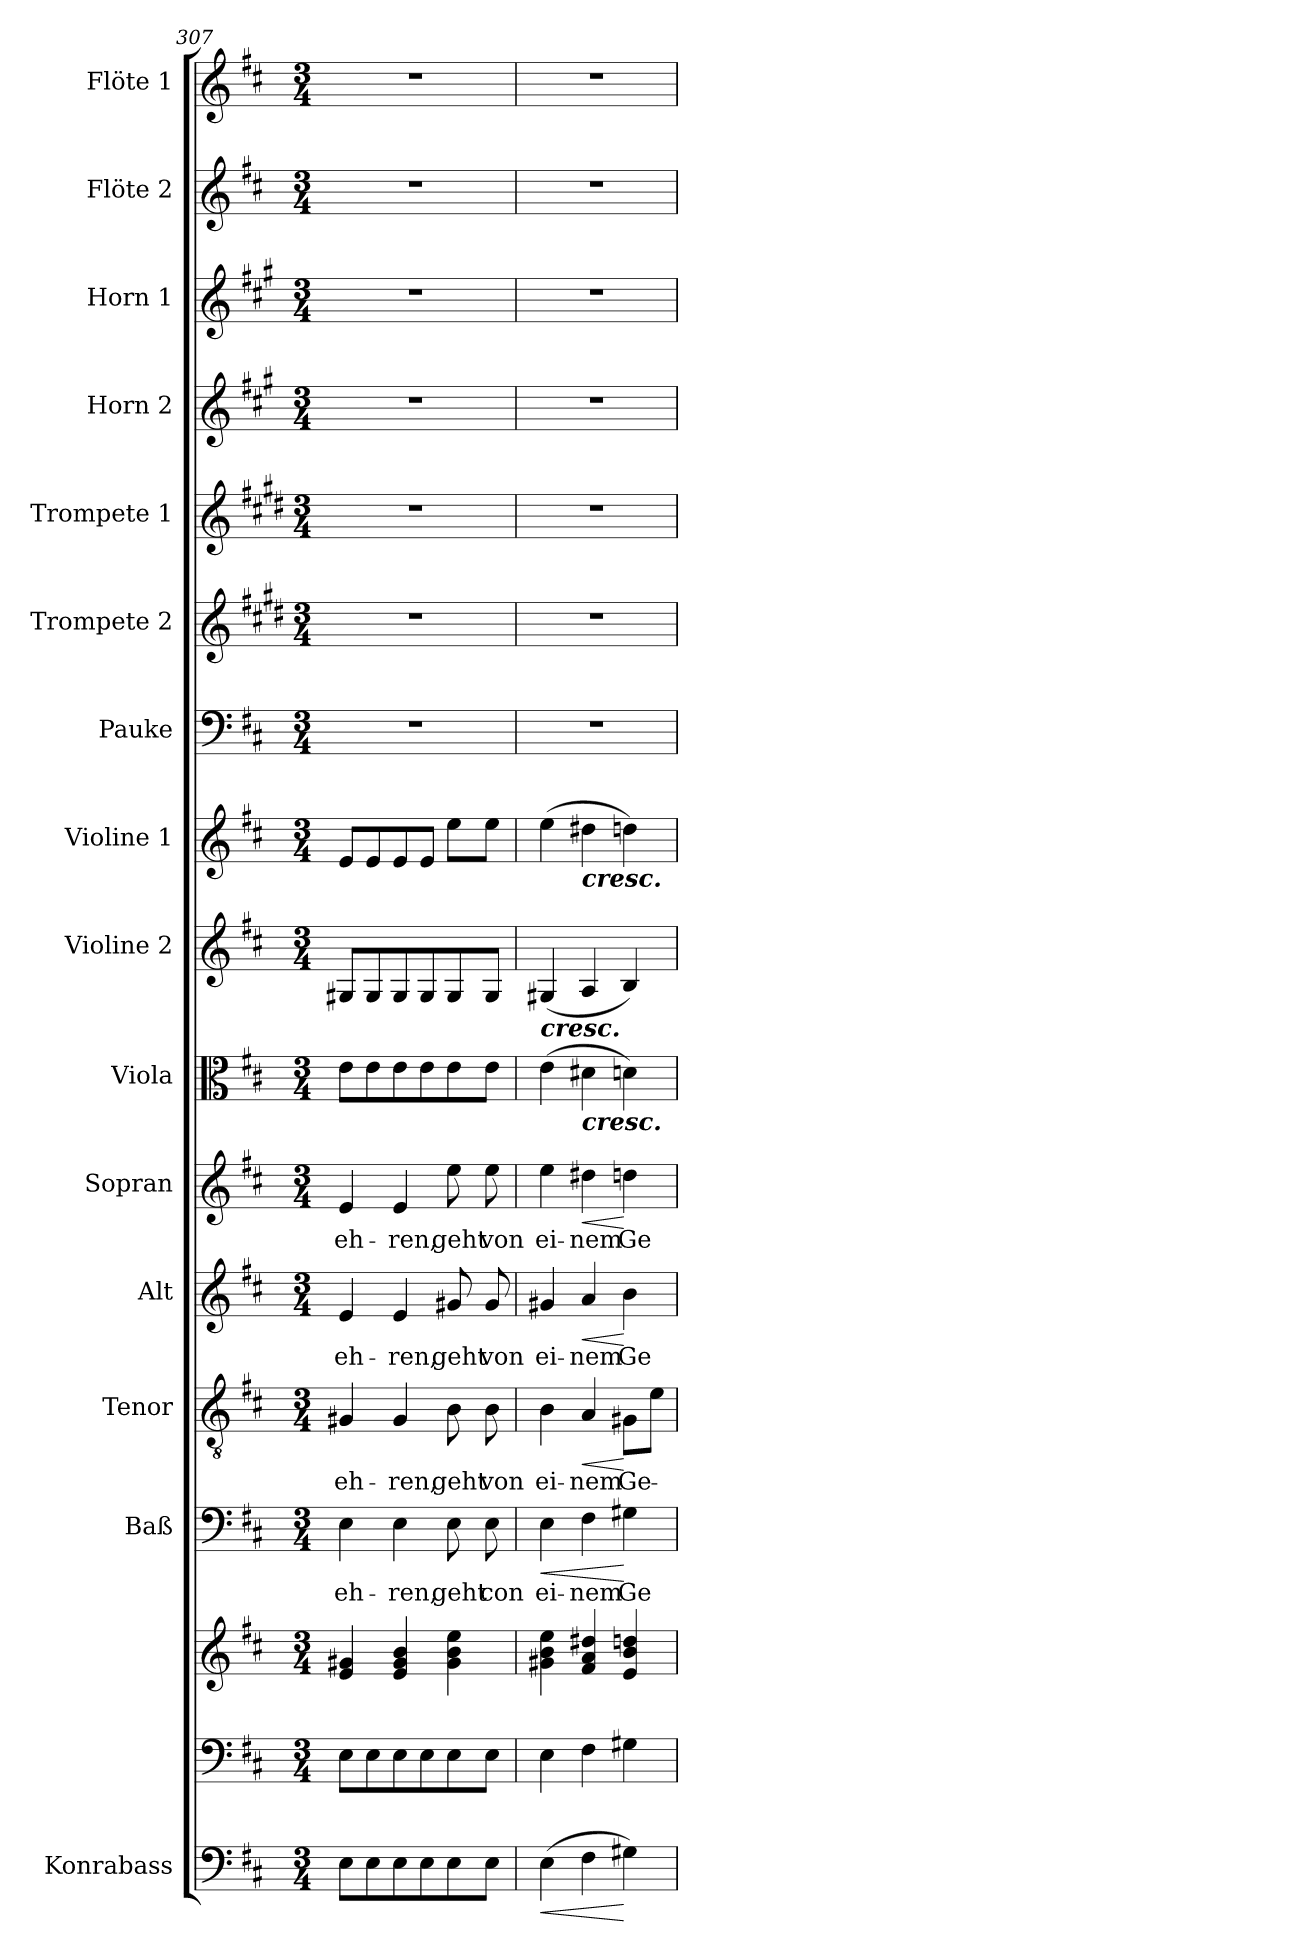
**kern	**dynam	**kern	**kern	**kern	**text	**dynam	**kern	**text	**dynam	**kern	**text	**dynam	**kern	**text	**dynam	**kern	**kern	**kern	**kern	**kern	**kern	**kern	**kern	**kern	**kern
*part16	*part16	*part15	*part15	*part14	*part14	*part14	*part13	*part13	*part13	*part12	*part12	*part12	*part11	*part11	*part11	*part10	*part9	*part8	*part7	*part6	*part5	*part4	*part3	*part2	*part1
*staff17	*staff17	*staff16	*staff15	*staff14	*staff14	*staff14	*staff13	*staff13	*staff13	*staff12	*staff12	*staff12	*staff11	*staff11	*staff11	*staff10	*staff9	*staff8	*staff7	*staff6	*staff5	*staff4	*staff3	*staff2	*staff1
*I"Konrabass	*	*	*	*I"Baß	*	*	*I"Tenor	*	*	*I"Alt	*	*	*I"Sopran	*	*	*I"Viola	*I"Violine 2	*I"Violine 1	*I"Pauke	*I"Trompete 2	*I"Trompete 1	*I"Horn 2	*I"Horn 1	*I"Flöte 2	*I"Flöte 1
*I'Kb.	*	*	*	*I'Baß	*	*	*I'Ten	*	*	*I'Alt	*	*	*I'Sop	*	*	*I'Vla.	*I'Vln. 2	*I'Vln. 1	*I'Pk.	*I'Trp. 2	*I'Trp. 1	*I'Hrn. 2	*I'Hrn. 1	*I'Fl. 2	*I'Fl. 1
*clefF4	*	*clefF4	*clefG2	*clefF4	*	*	*clefGv2	*	*	*clefG2	*	*	*clefG2	*	*	*clefC3	*clefG2	*clefG2	*clefF4	*clefG2	*clefG2	*clefG2	*clefG2	*clefG2	*clefG2
*ITrd7c12	*	*	*	*	*	*	*	*	*	*	*	*	*	*	*	*	*	*	*	*ITrd1c2	*ITrd1c2	*ITrd4c7	*ITrd4c7	*	*
*k[f#c#]	*	*k[f#c#]	*k[f#c#]	*k[f#c#]	*	*	*k[f#c#]	*	*	*k[f#c#]	*	*	*k[f#c#]	*	*	*k[f#c#]	*k[f#c#]	*k[f#c#]	*k[f#c#]	*k[f#c#]	*k[f#c#]	*k[f#c#]	*k[f#c#]	*k[f#c#]	*k[f#c#]
*D:	*	*D:	*D:	*D:	*	*	*D:	*	*	*D:	*	*	*D:	*	*	*D:	*D:	*D:	*D:	*D:	*D:	*D:	*D:	*D:	*D:
*M3/4	*	*M3/4	*M3/4	*M3/4	*	*	*M3/4	*	*	*M3/4	*	*	*M3/4	*	*	*M3/4	*M3/4	*M3/4	*M3/4	*M3/4	*M3/4	*M3/4	*M3/4	*M3/4	*M3/4
=307	=307	=307	=307	=307	=307	=307	=307	=307	=307	=307	=307	=307	=307	=307	=307	=307	=307	=307	=307	=307	=307	=307	=307	=307	=307
!	!	!	!	!	!LO:LY:b	!	!	!LO:LY:b	!	!	!LO:LY:b	!	!	!LO:LY:b	!	!	!	!	!	!	!	!	!	!	!
8EE\L	.	8E\L	4e/ 4g#X/	4E\	-eh-	.	4G#X/	-eh-	.	4e/	-eh-	.	4e/	-eh-	.	8e\L	8G#X/L	8e/L	2.r	2.r	2.r	2.r	2.r	2.r	2.r
8EE\	.	8E\	.	.	.	.	.	.	.	.	.	.	.	.	.	8e\	8G#/	8e/	.	.	.	.	.	.	.
!	!	!	!	!	!LO:LY:b	!	!	!LO:LY:b	!	!	!LO:LY:b	!	!	!LO:LY:b	!	!	!	!	!	!	!	!	!	!	!
8EE\	.	8E\	4e/ 4g#/ 4b/	4E\	-ren,	.	4G#/	-ren,	.	4e/	-ren,	.	4e/	-ren,	.	8e\	8G#/	8e/	.	.	.	.	.	.	.
8EE\	.	8E\	.	.	.	.	.	.	.	.	.	.	.	.	.	8e\	8G#/	8e/J	.	.	.	.	.	.	.
!	!	!	!	!	!LO:LY:b	!	!	!LO:LY:b	!	!	!LO:LY:b	!	!	!LO:LY:b	!	!	!	!	!	!	!	!	!	!	!
8EE\	.	8E\	4g#\ 4b\ 4ee\	8E\	geht	.	8B\	geht	.	8g#X/	geht	.	8ee\	geht	.	8e\	8G#/	8ee\L	.	.	.	.	.	.	.
!	!	!	!	!	!LO:LY:b	!	!	!LO:LY:b	!	!	!LO:LY:b	!	!	!LO:LY:b	!	!	!	!	!	!	!	!	!	!	!
8EE\J	.	8E\J	.	8E\	con	.	8B\	von	.	8g#/	von	.	8ee\	von	.	8e\J	8G#/J	8ee\J	.	.	.	.	.	.	.
=308	=308	=308	=308	=308	=308	=308	=308	=308	=308	=308	=308	=308	=308	=308	=308	=308	=308	=308	=308	=308	=308	=308	=308	=308	=308
!	!	!	!	!	!	!	!	!	!	!	!	!	!	!	!	!	!LO:TX:b:Bi:t=cresc.	!	!	!	!	!	!	!	!
!	!LO:HP:b	!	!	!	!LO:LY:b	!LO:HP:b	!	!LO:LY:b	!	!	!LO:LY:b	!	!	!LO:LY:b	!	!	!	!	!	!	!	!	!	!	!
(>4EE\	<	4E\	4g#X\ 4b\ 4ee\	4E\	ei-	<	4B\	ei-	.	4g#X/	ei-	.	4ee\	ei-	.	(>4e\	(<4G#X/	(>4ee\	2.r	2.r	2.r	2.r	2.r	2.r	2.r
!	!	!	!	!	!	!	!	!	!	!	!	!	!	!	!	!	!	!LO:TX:b:Bi:t=cresc.	!	!	!	!	!	!	!
!	!	!	!	!	!	!	!	!	!	!	!	!	!	!	!	!LO:TX:b:Bi:t=cresc.	!	!	!	!	!	!	!	!	!
!	!	!	!	!	!LO:LY:b	!	!	!LO:LY:b	!LO:HP:b	!	!LO:LY:b	!LO:HP:b	!	!LO:LY:b	!LO:HP:b	!	!	!	!	!	!	!	!	!	!
4FF#\	.	4F#\	4f#/ 4a/ 4dd#X/	4F#\	-nem	.	4A/	-nem	<	4a/	-nem	<	4dd#X\	-nem	<	4d#X\	4A/	4dd#X\	.	.	.	.	.	.	.
!	!	!	!	!	!LO:LY:b	!	!	!LO:LY:b	!	!	!LO:LY:b	!	!	!LO:LY:b	!	!	!	!	!	!	!	!	!	!	!
4GG#X\)	[	4G#X\	4e/ 4b/ 4ddn/	4G#X\	Ge-	[	8G#X\L	Ge-	[	4b\	Ge-	[	4ddn\	Ge-	[	4dn\)	4B/)	4ddn\)	.	.	.	.	.	.	.
.	.	.	.	.	.	.	8e\J	.	.	.	.	.	.	.	.	.	.	.	.	.	.	.	.	.	.
=	=	=	=	=	=	=	=	=	=	=	=	=	=	=	=	=	=	=	=	=	=	=	=	=	=
*-	*-	*-	*-	*-	*-	*-	*-	*-	*-	*-	*-	*-	*-	*-	*-	*-	*-	*-	*-	*-	*-	*-	*-	*-	*-
